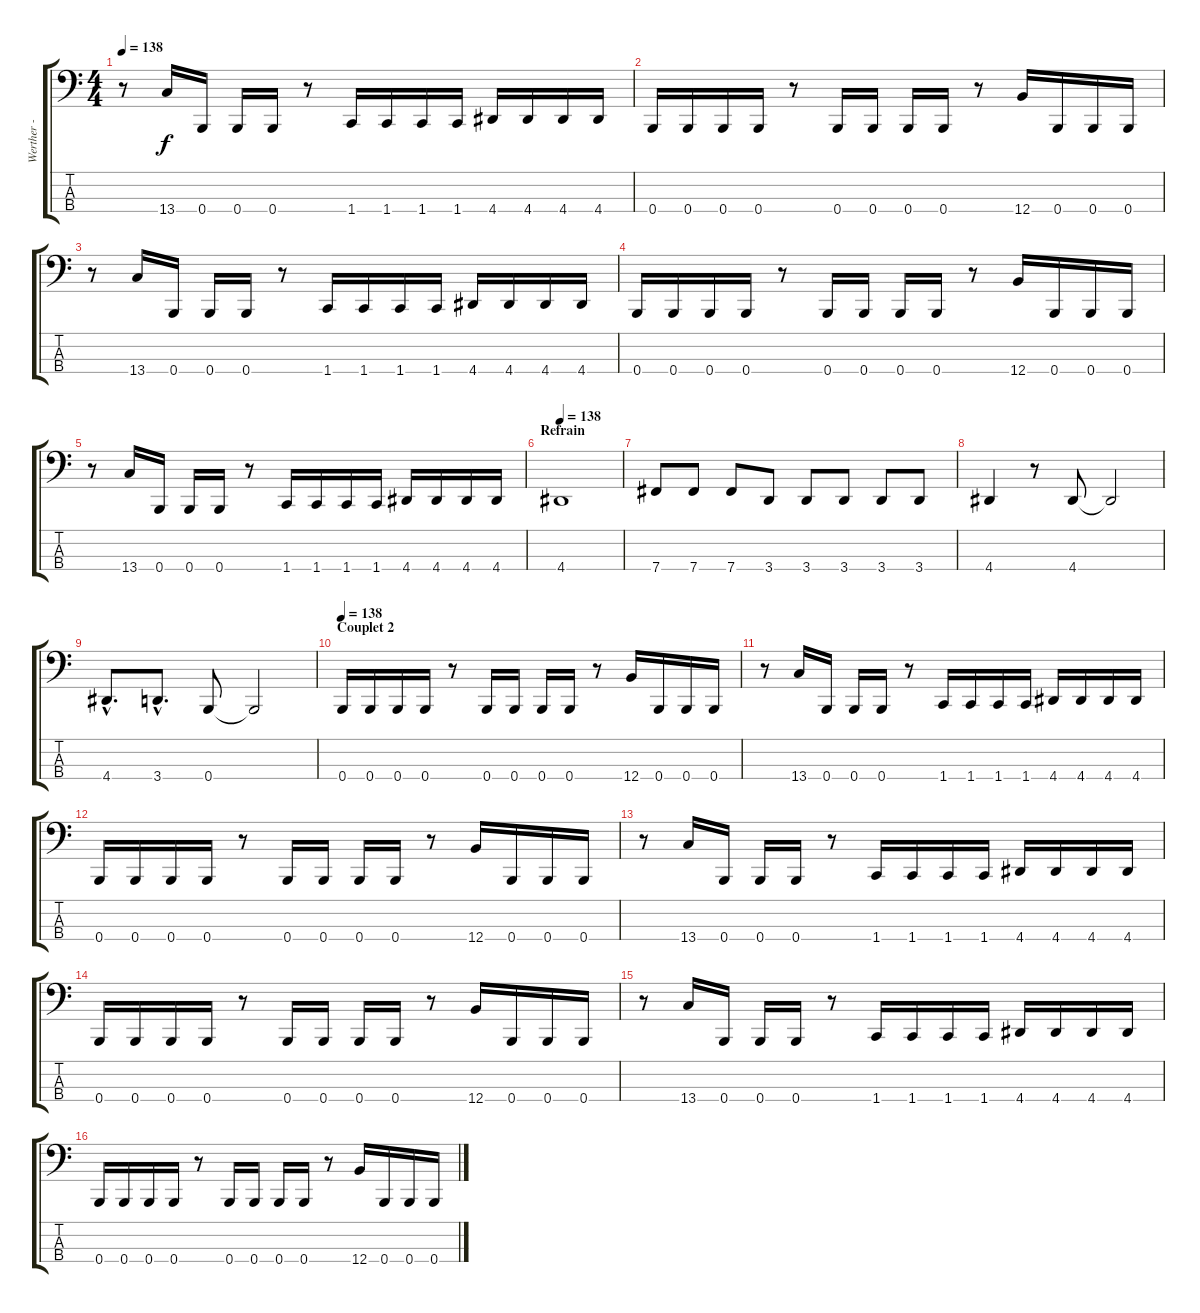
\track ("Werther - Basse" "Werther - ") {instrument electricbasspick}
\staff {score tabs}
\tuning (E2 B1 Gb1 B0) {hide}
\ts (4 4)
\tempo 138
\clef f4
\ks c
r.8{dy f} 13.4.16 0.4.16 0.4.16 0.4.16 r.8 1.4.16 1.4.16 1.4.16 1.4.16 4.4.16 4.4.16 4.4.16 4.4.16 |
0.4.16 0.4.16 0.4.16 0.4.16 r.8 0.4.16 0.4.16 0.4.16 0.4.16 r.8 12.4.16 0.4.16 0.4.16 0.4.16 |
r.8 13.4.16 0.4.16 0.4.16 0.4.16 r.8 1.4.16 1.4.16 1.4.16 1.4.16 4.4.16 4.4.16 4.4.16 4.4.16 |
0.4.16 0.4.16 0.4.16 0.4.16 r.8 0.4.16 0.4.16 0.4.16 0.4.16 r.8 12.4.16 0.4.16 0.4.16 0.4.16 |
r.8 13.4.16 0.4.16 0.4.16 0.4.16 r.8 1.4.16 1.4.16 1.4.16 1.4.16 4.4.16 4.4.16 4.4.16 4.4.16 |
\section ("" "Refrain")
\tempo 138
4.4.1{volume 16 balance 8 instrument electricbasspick} |
7.4.8 7.4.8 7.4.8 3.4.8 3.4.8 3.4.8 3.4.8 3.4.8 |
4.4.4 r.8 4.4.8 4.4{t}.2 |
4.4{hac}.8{d} 3.4{hac}.8{d} 0.4.8 0.4{t}.2 |
\section ("" "Couplet 2")
\tempo 138
0.4.16{volume 16 balance 8 instrument electricbasspick} 0.4.16 0.4.16 0.4.16 r.8 0.4.16 0.4.16 0.4.16 0.4.16 r.8 12.4.16 0.4.16 0.4.16 0.4.16 |
r.8 13.4.16 0.4.16 0.4.16 0.4.16 r.8 1.4.16 1.4.16 1.4.16 1.4.16 4.4.16 4.4.16 4.4.16 4.4.16 |
0.4.16 0.4.16 0.4.16 0.4.16 r.8 0.4.16 0.4.16 0.4.16 0.4.16 r.8 12.4.16 0.4.16 0.4.16 0.4.16 |
r.8 13.4.16 0.4.16 0.4.16 0.4.16 r.8 1.4.16 1.4.16 1.4.16 1.4.16 4.4.16 4.4.16 4.4.16 4.4.16 |
0.4.16 0.4.16 0.4.16 0.4.16 r.8 0.4.16 0.4.16 0.4.16 0.4.16 r.8 12.4.16 0.4.16 0.4.16 0.4.16 |
r.8 13.4.16 0.4.16 0.4.16 0.4.16 r.8 1.4.16 1.4.16 1.4.16 1.4.16 4.4.16 4.4.16 4.4.16 4.4.16 |
0.4.16 0.4.16 0.4.16 0.4.16 r.8 0.4.16 0.4.16 0.4.16 0.4.16 r.8 12.4.16 0.4.16 0.4.16 0.4.16
